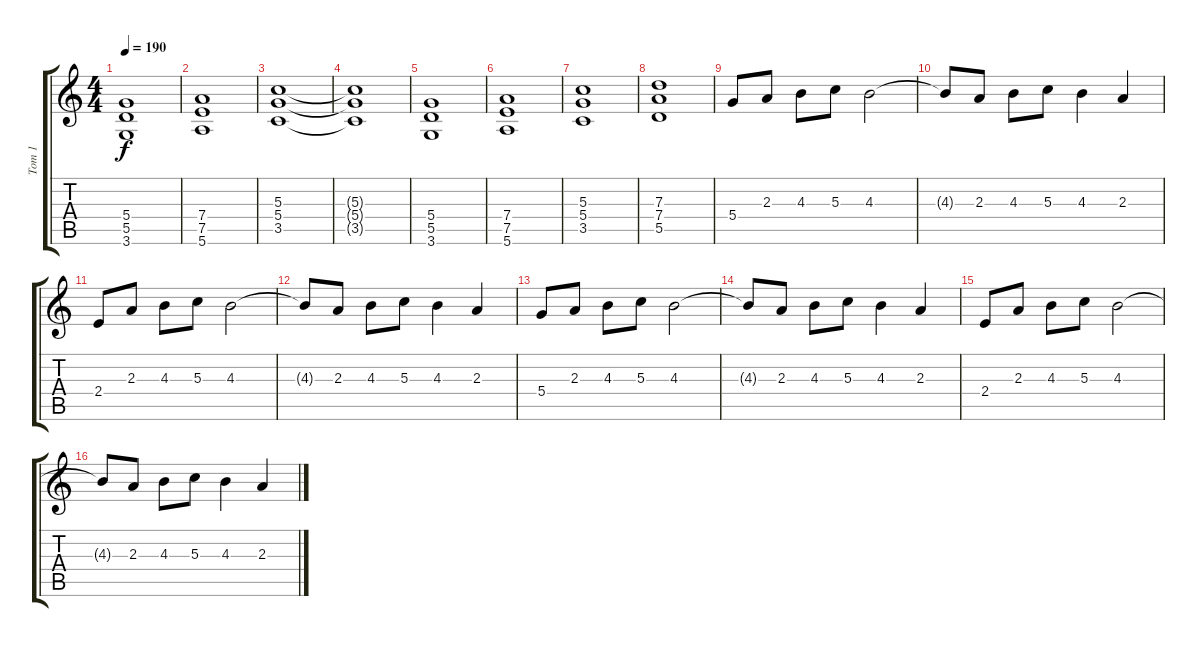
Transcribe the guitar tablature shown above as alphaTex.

\track ("Tom 1" "Tom 1") {instrument distortionguitar}
\staff {score tabs}
\tuning (E4 B3 G3 D3 A2 E2) {hide}
\ts (4 4)
\tempo 190
\clef g2
\ks c
(5.4 5.5 3.6).1{dy f} |
(7.4 7.5 5.6).1 |
(5.3 5.4 3.5).1 |
(5.3{t} 5.4{t} 3.5{t}).1 |
(5.4 5.5 3.6).1 |
(7.4 7.5 5.6).1 |
(5.3 5.4 3.5).1 |
(7.3 7.4 5.5).1 |
5.4.8 2.3.8 4.3.8 5.3.8 4.3.2 |
4.3{t}.8 2.3.8 4.3.8 5.3.8 4.3.4 2.3.4 |
2.4.8 2.3.8 4.3.8 5.3.8 4.3.2 |
4.3{t}.8 2.3.8 4.3.8 5.3.8 4.3.4 2.3.4 |
5.4.8 2.3.8 4.3.8 5.3.8 4.3.2 |
4.3{t}.8 2.3.8 4.3.8 5.3.8 4.3.4 2.3.4 |
2.4.8 2.3.8 4.3.8 5.3.8 4.3.2 |
4.3{t}.8 2.3.8 4.3.8 5.3.8 4.3.4 2.3.4
